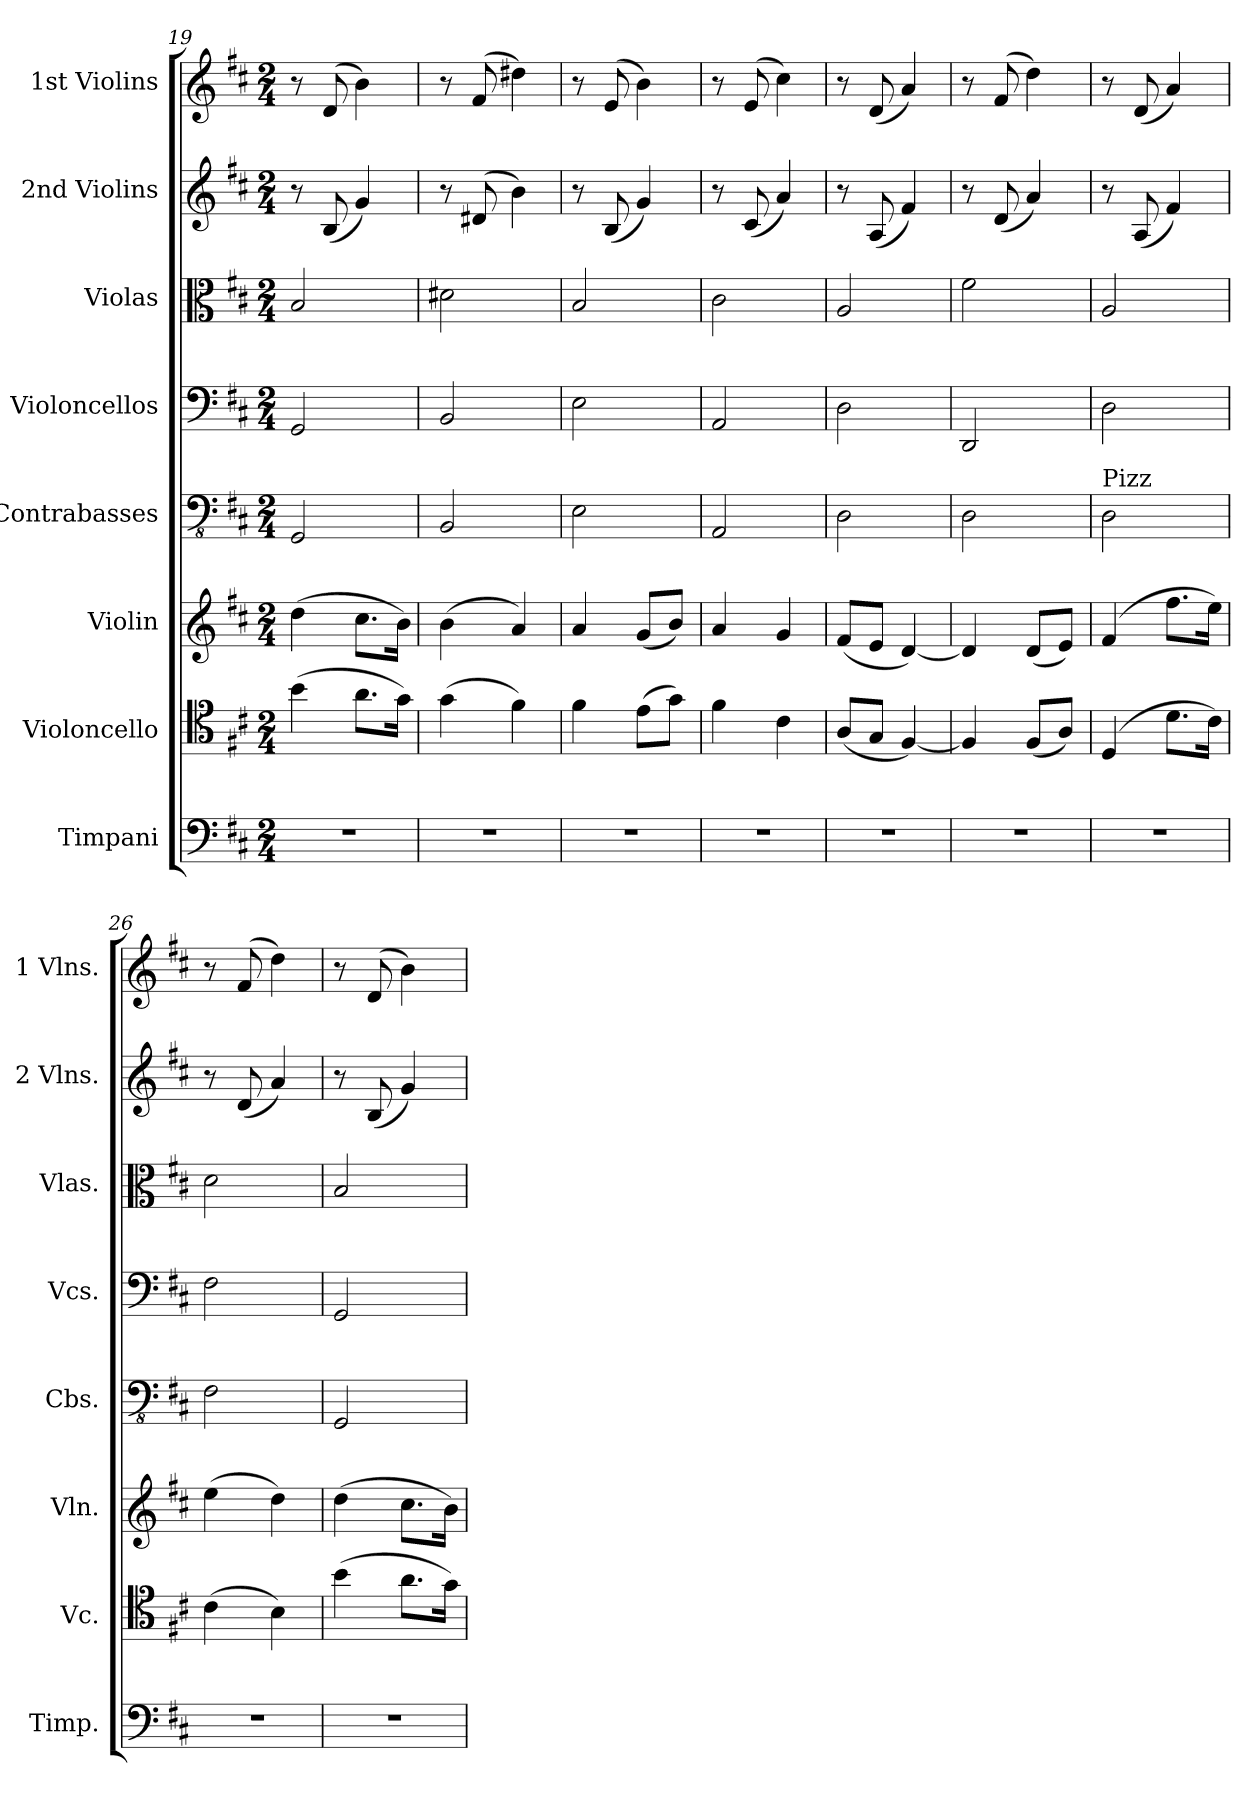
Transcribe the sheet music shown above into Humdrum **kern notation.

**kern	**kern	**kern	**kern	**kern	**kern	**kern	**kern
*part8	*part7	*part6	*part5	*part4	*part3	*part2	*part1
*staff8	*staff7	*staff6	*staff5	*staff4	*staff3	*staff2	*staff1
*I"Timpani	*I"Violoncello	*I"Violin	*I"Contrabasses	*I"Violoncellos	*I"Violas	*I"2nd Violins	*I"1st Violins
*I'Timp.	*I'Vc.	*I'Vln.	*I'Cbs.	*I'Vcs.	*I'Vlas.	*I'2 Vlns.	*I'1 Vlns.
*clefF4	*clefC4	*clefG2	*clefFv4	*clefF4	*clefC3	*clefG2	*clefG2
*k[f#c#]	*k[f#c#]	*k[f#c#]	*k[f#c#]	*k[f#c#]	*k[f#c#]	*k[f#c#]	*k[f#c#]
*M2/4	*M2/4	*M2/4	*M2/4	*M2/4	*M2/4	*M2/4	*M2/4
=19	=19	=19	=19	=19	=19	=19	=19
2r	(4b\	(4dd\	2GGG/	2GG/	2B/	8r	8r
.	.	.	.	.	.	(8B/	(8d/
.	8.a\L	8.cc#\L	.	.	.	4g/)	4b\)
.	16g\Jk)	16b\Jk)	.	.	.	.	.
=20	=20	=20	=20	=20	=20	=20	=20
2r	(4g\	(4b\	2BBB/	2BB/	2d#X\	8r	8r
.	.	.	.	.	.	(8d#X/	(8f#/
.	4f#\)	4a/)	.	.	.	4b\)	4dd#X\)
=21	=21	=21	=21	=21	=21	=21	=21
2r	4f#\	4a/	2EE\	2E\	2B/	8r	8r
.	.	.	.	.	.	(8B/	(8e/
.	(8e\L	(8g/L	.	.	.	4g/)	4b\)
.	8g\J)	8b/J)	.	.	.	.	.
=22	=22	=22	=22	=22	=22	=22	=22
2r	4f#\	4a/	2AAA/	2AA/	2c#\	8r	8r
.	.	.	.	.	.	(8c#/	(8e/
.	4c#\	4g/	.	.	.	4a/)	4cc#\)
=23	=23	=23	=23	=23	=23	=23	=23
2r	(8A/L	(8f#/L	2DD\	2D\	2A/	8r	8r
.	8G/J	8e/J	.	.	.	(8A/	(8d/
.	[4F#/)	[4d/)	.	.	.	4f#/)	4a/)
=24	=24	=24	=24	=24	=24	=24	=24
2r	4F#/]	4d/]	2DD\	2DD/	2f#\	8r	8r
.	.	.	.	.	.	(8d/	(8f#/
.	(8F#/L	(8d/L	.	.	.	4a/)	4dd\)
.	8A/J)	8e/J)	.	.	.	.	.
=25	=25	=25	=25	=25	=25	=25	=25
!	!	!	!LO:TX:a:t=Pizz	!	!	!	!
2r	(4D/	(4f#/	2DD\	2D\	2A/	8r	8r
.	.	.	.	.	.	(8A/	(8d/
.	8.d\L	8.ff#\L	.	.	.	4f#/)	4a/)
.	16c#\Jk)	16ee\Jk)	.	.	.	.	.
=26	=26	=26	=26	=26	=26	=26	=26
*	*	*	*	*	*	*	*MM78
2r	(4c#\	(4ee\	2FF#\	2F#\	2d\	8r	8r
.	.	.	.	.	.	(8d/	(8f#/
.	4B\)	4dd\)	.	.	.	4a/)	4dd\)
=27	=27	=27	=27	=27	=27	=27	=27
*	*	*	*	*	*	*	*MM76
2r	(4b\	(4dd\	2GGG/	2GG/	2B/	8r	8r
.	.	.	.	.	.	(8B/	(8d/
.	8.a\L	8.cc#\L	.	.	.	4g/)	4b\)
.	16g\Jk)	16b\Jk)	.	.	.	.	.
=	=	=	=	=	=	=	=
*-	*-	*-	*-	*-	*-	*-	*-
